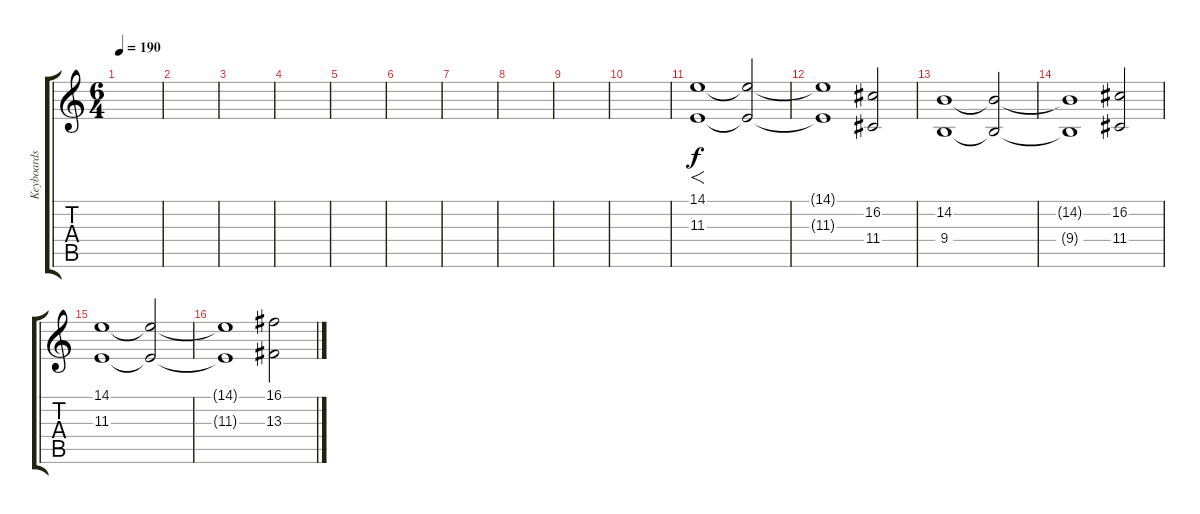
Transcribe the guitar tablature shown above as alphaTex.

\track ("Keyboards" "Keyboards") {instrument stringensemble1}
\staff {score tabs}
\tuning (D4 A3 F3 D3 A2 D2) {hide}
\ts (6 4)
\tempo 190
\clef g2
\ks c
|
|
|
|
|
|
|
|
|
|
(14.1 11.3).1{f volume 4 instrument synthvoice} (14.1{t} 11.3{t}).2 |
(14.1{t} 11.3{t}).1 (16.2 11.4).2 |
(14.2 9.4).1 (14.2{t} 9.4{t}).2 |
(14.2{t} 9.4{t}).1 (16.2 11.4).2 |
(14.1 11.3).1 (14.1{t} 11.3{t}).2 |
(14.1{t} 11.3{t}).1 (16.1 13.3).2
